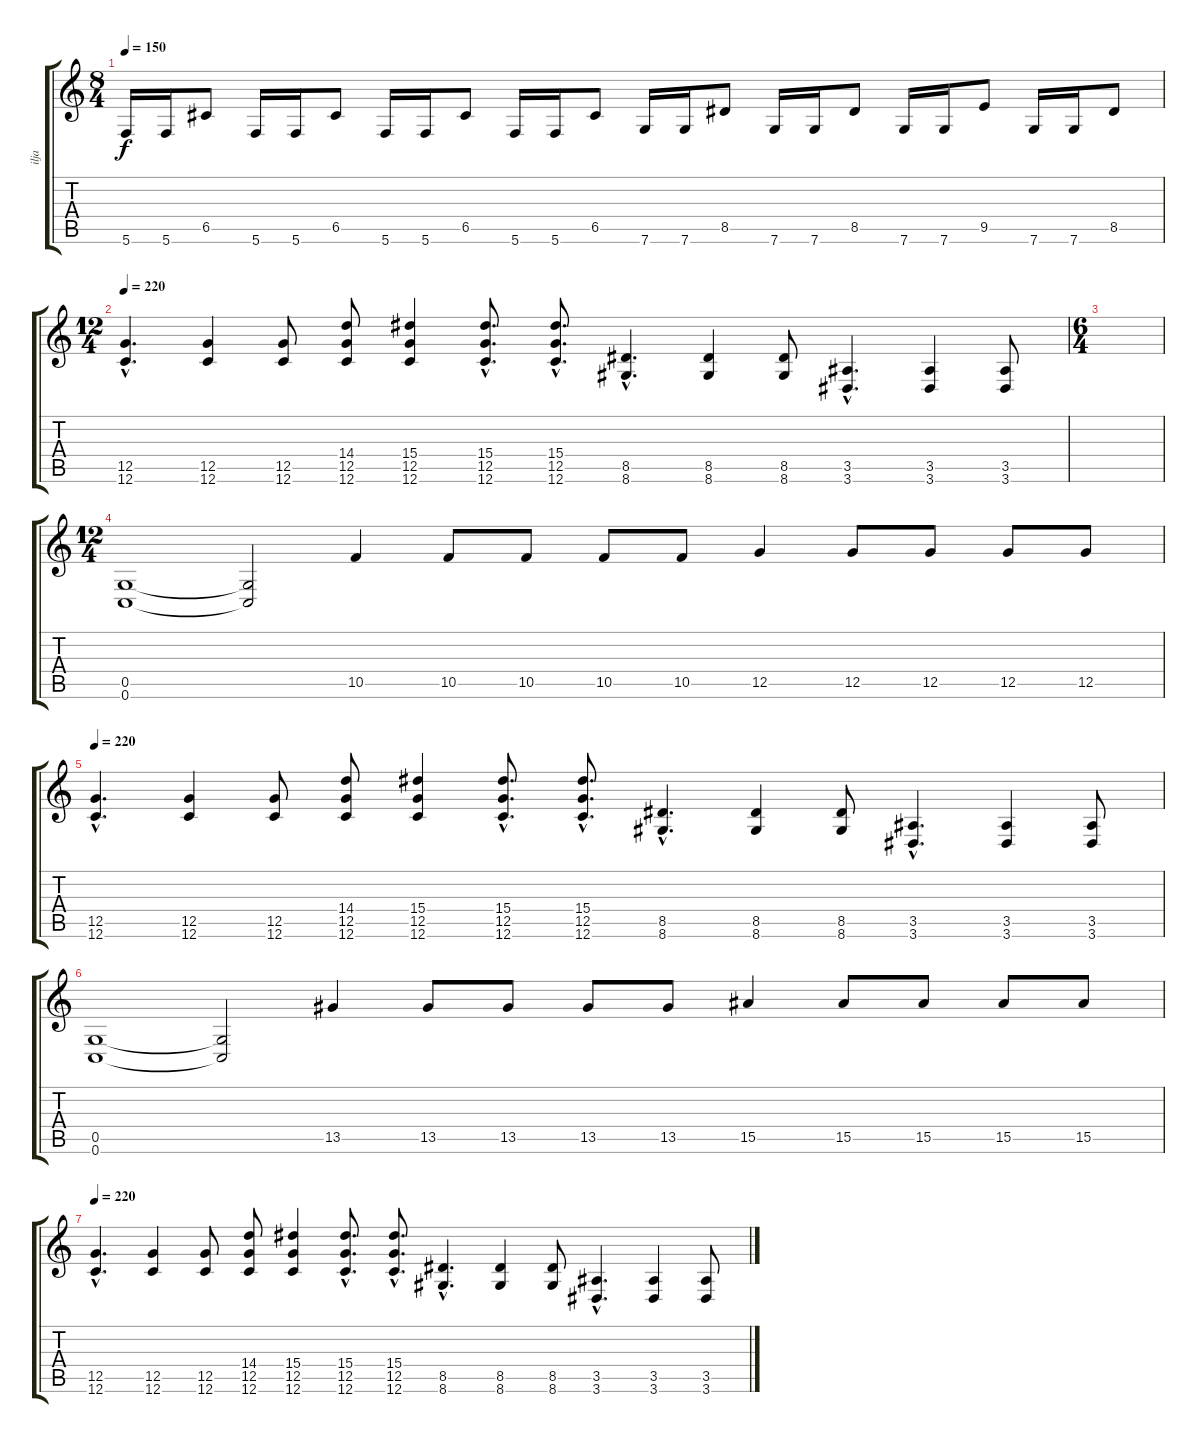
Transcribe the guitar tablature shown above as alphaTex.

\track ("ilja" "ilja") {instrument overdrivenguitar}
\staff {score tabs}
\tuning (D4 A3 F3 C3 G2 C2) {hide}
\ts (8 4)
\tempo 150
\clef g2
\ks c
5.6.16{dy f} 5.6.16 6.5.8 5.6.16 5.6.16 6.5.8 5.6.16 5.6.16 6.5.8 5.6.16 5.6.16 6.5.8 7.6.16 7.6.16 8.5.8 7.6.16 7.6.16 8.5.8 7.6.16 7.6.16 9.5.8 7.6.16 7.6.16 8.5.8 |
\ts (12 4)
\tempo 220
(12.5{hac} 12.6{hac}).4{d} (12.5 12.6).4 (12.5 12.6).8 (14.4 12.5 12.6).8 (15.4 12.5 12.6).4 (15.4{hac} 12.5{hac} 12.6{hac}).8{d} (15.4{hac} 12.5{hac} 12.6{hac}).8{d} (8.5{hac} 8.6{hac}).4{d} (8.5 8.6).4 (8.5 8.6).8 (3.5{hac} 3.6{hac}).4{d} (3.5 3.6).4 (3.5 3.6).8 |
\ts (6 4)
|
\ts (12 4)
(0.5 0.6).1 (0.5{t} 0.6{t}).2 10.5.4 10.5.8 10.5.8 10.5.8 10.5.8 12.5.4 12.5.8 12.5.8 12.5.8 12.5.8 |
\tempo 220
(12.5{hac} 12.6{hac}).4{d} (12.5 12.6).4 (12.5 12.6).8 (14.4 12.5 12.6).8 (15.4 12.5 12.6).4 (15.4{hac} 12.5{hac} 12.6{hac}).8{d} (15.4{hac} 12.5{hac} 12.6{hac}).8{d} (8.5{hac} 8.6{hac}).4{d} (8.5 8.6).4 (8.5 8.6).8 (3.5{hac} 3.6{hac}).4{d} (3.5 3.6).4 (3.5 3.6).8 |
(0.5 0.6).1 (0.5{t} 0.6{t}).2 13.5.4 13.5.8 13.5.8 13.5.8 13.5.8 15.5.4 15.5.8 15.5.8 15.5.8 15.5.8 |
\tempo 220
(12.5{hac} 12.6{hac}).4{d} (12.5 12.6).4 (12.5 12.6).8 (14.4 12.5 12.6).8 (15.4 12.5 12.6).4 (15.4{hac} 12.5{hac} 12.6{hac}).8{d} (15.4{hac} 12.5{hac} 12.6{hac}).8{d} (8.5{hac} 8.6{hac}).4{d} (8.5 8.6).4 (8.5 8.6).8 (3.5{hac} 3.6{hac}).4{d} (3.5 3.6).4 (3.5 3.6).8
